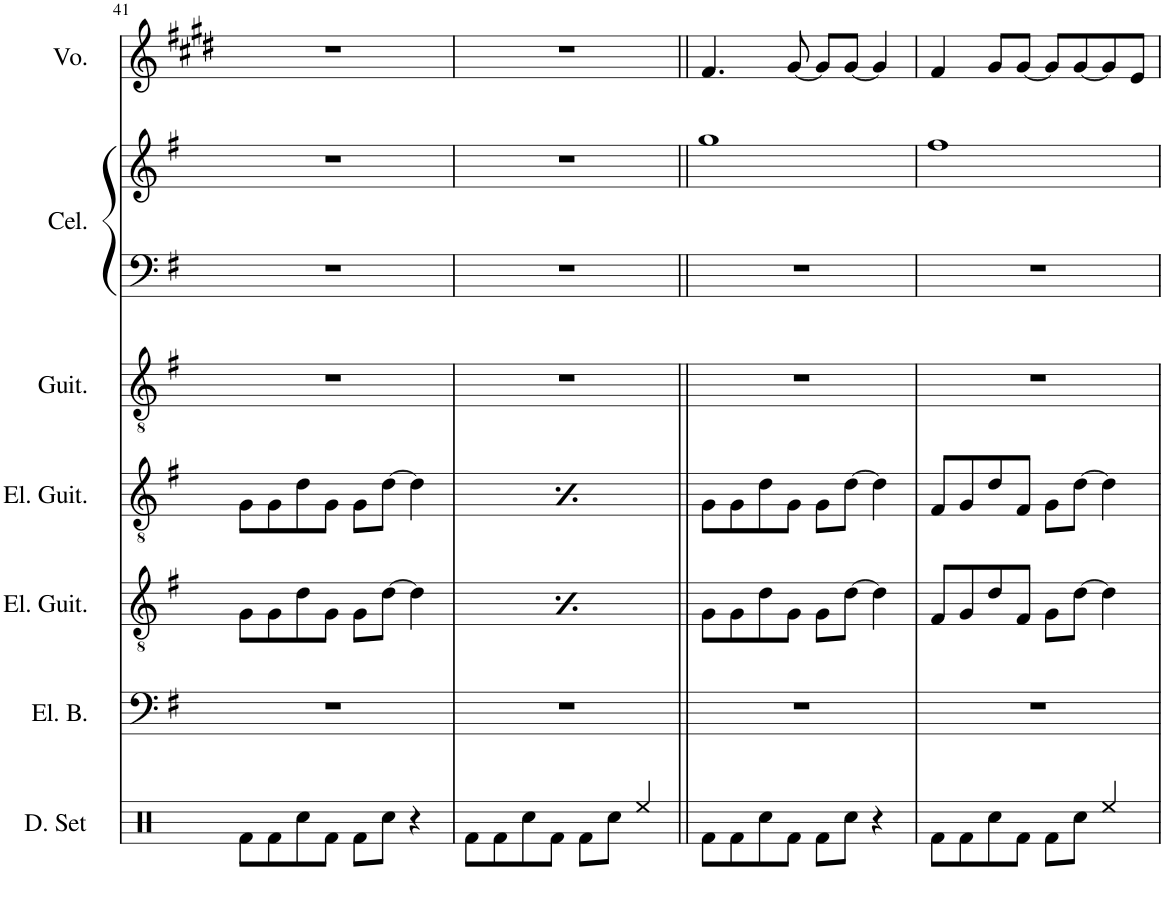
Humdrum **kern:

**kern	**kern	**kern	**kern	**kern	**kern	**kern	**kern
*part7	*part6	*part5	*part4	*part3	*part2	*part2	*part1
*staff8	*staff7	*staff6	*staff5	*staff4	*staff3	*staff2	*staff1
*I"Drumset	*I"Electric Bass	*I"Electric Guitar	*I"Electric Guitar	*I"Acoustic Guitar	*I"Celesta	*	*I"Voice
*I'D. Set	*I'El. B.	*I'El. Guit.	*I'El. Guit.	*I'Guit.	*I'Cel.	*	*I'Vo.
!!LO:PB:g=z
*clefX	*clefF4	*clefGv2	*clefGv2	*clefGv2	*clefF4	*clefG2	*clefG2
*	*Trd7c12	*	*	*	*Trd-7c-12	*Trd-7c-12	*Trd-1c-3
*k[]	*k[f#]	*k[f#]	*k[f#]	*k[f#]	*k[f#]	*k[f#]	*k[f#c#g#d#]
*M4/4	*M4/4	*M4/4	*M4/4	*M4/4	*M4/4	*M4/4	*M4/4
=41	=41	=41	=41	=41	=41	=41	=41
8Rf\L	1r	8G\L	8G\L	1r	1r	1r	1r
8Rf\	.	8G\	8G\	.	.	.	.
8Rcc\	.	8d\	8d\	.	.	.	.
8Rf\J	.	8G\J	8G\J	.	.	.	.
8Rf\L	.	8G\L	8G\L	.	.	.	.
8Rcc\J	.	[8d\J	[8d\J	.	.	.	.
4r	.	4d\]	4d\]	.	.	.	.
=42	=42	=42	=42	=42	=42	=42	=42
8Rf\L	1r	8G\L	8G\L	1r	1r	1r	1r
8Rf\	.	8G\	8G\	.	.	.	.
8Rcc\	.	8d\	8d\	.	.	.	.
8Rf\J	.	8G\J	8G\J	.	.	.	.
8Rf\L	.	8G\L	8G\L	.	.	.	.
8Rcc\J	.	[8d\J	[8d\J	.	.	.	.
4Ree/	.	4d\]	4d\]	.	.	.	.
=43||	=43||	=43||	=43||	=43||	=43||	=43||	=43||
8Rf\L	1r	8G\L	8G\L	1r	1r	1gg	4.f#/
8Rf\	.	8G\	8G\	.	.	.	.
8Rcc\	.	8d\	8d\	.	.	.	.
8Rf\J	.	8G\J	8G\J	.	.	.	[8g#/
8Rf\L	.	8G\L	8G\L	.	.	.	8g#/L]
8Rcc\J	.	[8d\J	[8d\J	.	.	.	[8g#/J
4r	.	4d\]	4d\]	.	.	.	4g#/]
=44	=44	=44	=44	=44	=44	=44	=44
8Rf\L	1r	8F#/L	8F#/L	1r	1r	1ff#	4f#/
8Rf\	.	8G/	8G/	.	.	.	.
8Rcc\	.	8d/	8d/	.	.	.	8g#/L
8Rf\J	.	8F#/J	8F#/J	.	.	.	[8g#/J
8Rf\L	.	8G\L	8G\L	.	.	.	8g#/L]
8Rcc\J	.	[8d\J	[8d\J	.	.	.	[8g#/
4Ree/	.	4d\]	4d\]	.	.	.	8g#/]
.	.	.	.	.	.	.	8e/J
=	=	=	=	=	=	=	=
*-	*-	*-	*-	*-	*-	*-	*-
